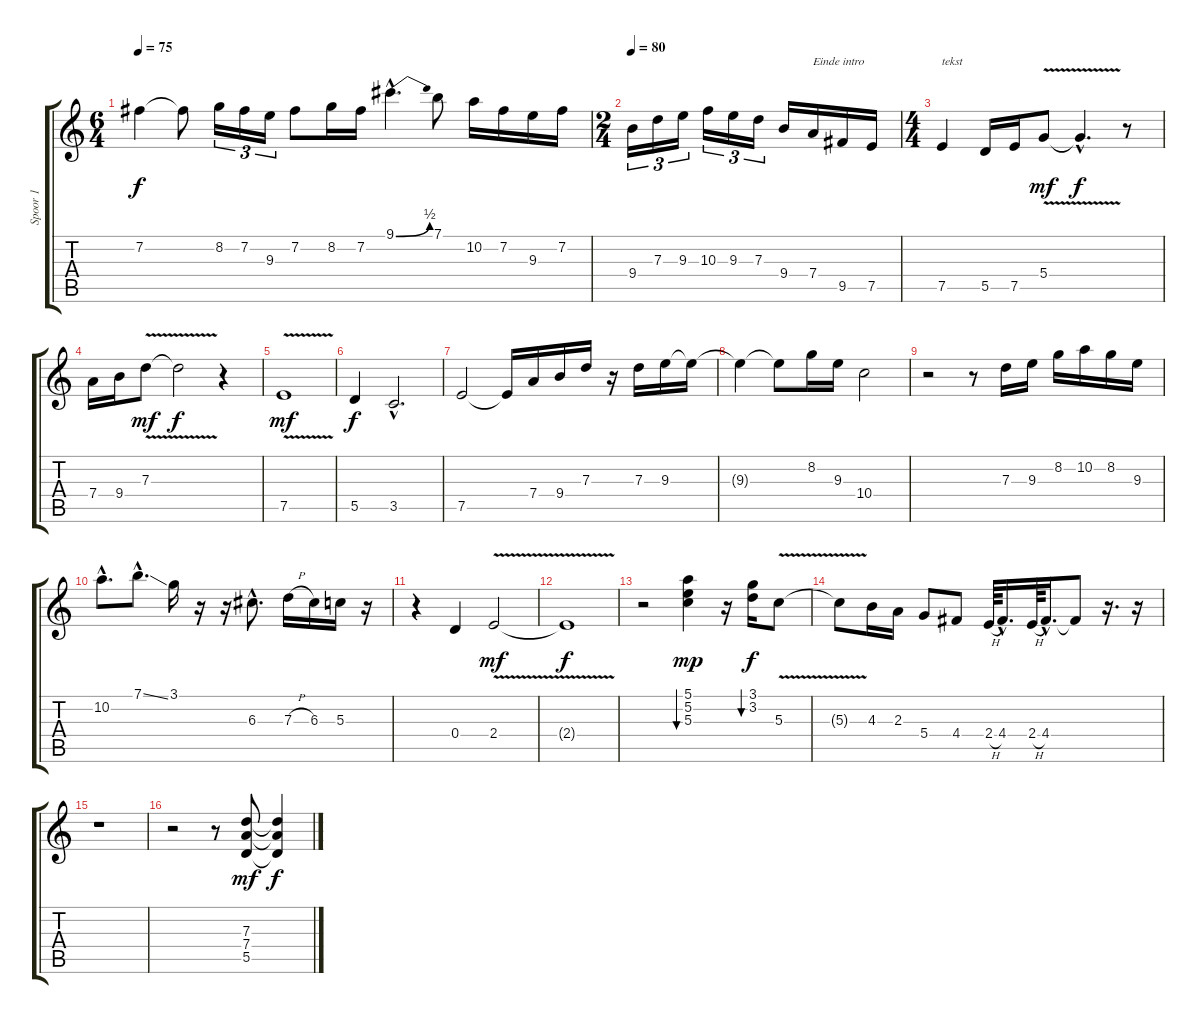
\track ("Spoor 1" "Spoor 1") {instrument overdrivenguitar}
\staff {score tabs}
\tuning (E4 B3 G3 D3 A2 E2) {hide}
\ts (6 4)
\tempo 75
\clef g2
\ks c
7.2{t}.4{dy f} 7.2{t}.8 8.2.16{tu (3 2)} 7.2.16{tu (3 2)} 9.3.16{tu (3 2)} 7.2.8 8.2.16 7.2.16 9.1{be (bend 0 0 60 2) hac}.4{d} 7.1.8 10.2.16 7.2.16 9.3.16 7.2.16 |
\ts (2 4)
\tempo 80
9.4.16{tu (3 2)} 7.3.16{tu (3 2)} 9.3.16{tu (3 2)} 10.3.16{tu (3 2)} 9.3.16{tu (3 2)} 7.3.16{tu (3 2)} 9.4.16 7.4.16{txt "Einde intro"} 9.5.16 7.5.16 |
\ts (4 4)
7.5.4{txt "tekst"} 5.5.16 7.5.16 5.4{v}.8{dy mf} 5.4{hac t}.4{d dy f} r.8 |
7.4.16 9.4.16 7.3{v}.8{dy mf} 7.3{t}.2{dy f} r.4 |
7.5{v}.1{dy mf} |
5.5.4{dy f} 3.5{hac}.2{d} |
7.5.2 7.5{t}.16 7.4.16 9.4.16 7.3.16 r.16 7.3.16 9.3.16 9.3{t}.16 |
9.3{t}.4 9.3{t}.8 8.2.16 9.3.16 10.4.2 |
r.2 r.8 7.3.16 9.3.16 8.2.16 10.2.16 8.2.16 9.3.16 |
10.2{hac}.8{d} 7.1{ss hac}.8{d} 3.1.16 r.16 r.16 6.3{hac}.8{d} 7.3{h}.16 6.3.16 5.3.16 r.16 |
r.4 0.4.4 2.4{v}.2{dy mf} |
2.4{t}.1{dy f} |
r.2 (5.1 5.2 5.3).4{bu 480 dy mp} r.16 (3.1 3.2).16{bu 480 dy f} 5.3{v}.8 |
5.3{t}.8 4.3.16 2.3.16 5.4.8 4.4.8 2.4{h}.64 4.4{hac}.16{d} 2.4{h}.64 4.4{hac}.16{d} 4.4{t}.8 r.16{d} r.16 |
r.1 |
r.2 r.8 (7.3 7.4 5.5).8{dy mf} (7.3{t} 7.4{t} 5.5{t}).4{dy f}
